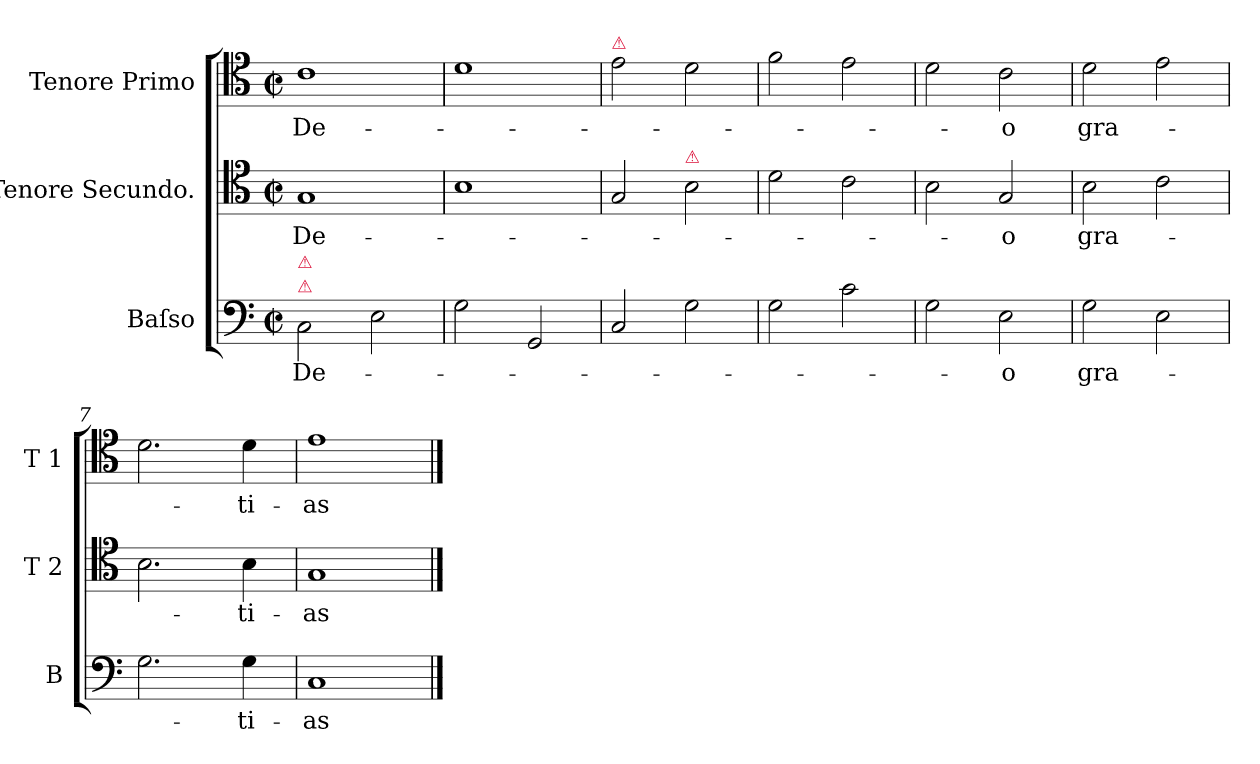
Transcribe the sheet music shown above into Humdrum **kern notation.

**kern	**text	**kern	**text	**kern	**text
*part3	*part3	*part2	*part2	*part1	*part1
*staff3	*staff3	*staff2	*staff2	*staff1	*staff1
*I"Baſso	*	*I"Tenore Secundo.	*	*I"Tenore Primo	*
*I'B	*	*I'T 2	*	*I'T 1	*
*clefF4	*	*clefC4	*	*clefC4	*
*k[]	*	*k[]	*	*k[]	*
*M2/2	*	*M2/2	*	*M2/2	*
*met(c|)	*	*met(c|)	*	*met(c|)	*
=1	=1	=1	=1	=1	=1
!LO:TX:a:color=crimson:t=⚠	!	!	!	!	!
!LO:TX:a:color=crimson:t=⚠	!	!	!	!	!
2C\	De-	1G	De-	1c	De-
2E\	.	.	.	.	.
=2	=2	=2	=2	=2	=2
2G\	.	1B	.	1d	.
2GG/	.	.	.	.	.
=3	=3	=3	=3	=3	=3
!	!	!	!	!LO:TX:a:color=crimson:t=⚠	!
2C/	.	2G/	.	2e\	.
!	!	!LO:TX:a:color=crimson:t=⚠	!	!	!
2G\	.	2B\	.	2d\	.
=4	=4	=4	=4	=4	=4
2G\	.	2d\	.	2f\	.
2c\	.	2c\	.	2e\	.
=5	=5	=5	=5	=5	=5
2G\	.	2B\	.	2d\	.
2E\	-o	2G/	-o	2c\	-o
=6	=6	=6	=6	=6	=6
2G\	gra-	2B\	gra-	2d\	gra-
2E\	.	2c\	.	2e\	.
=7	=7	=7	=7	=7	=7
2.G\	.	2.B\	.	2.d\	.
4G\	-ti-	4B\	-ti-	4d\	-ti-
=8	=8	=8	=8	=8	=8
1C	-as	1G	-as	1e	-as
==	==	==	==	==	==
*-	*-	*-	*-	*-	*-
